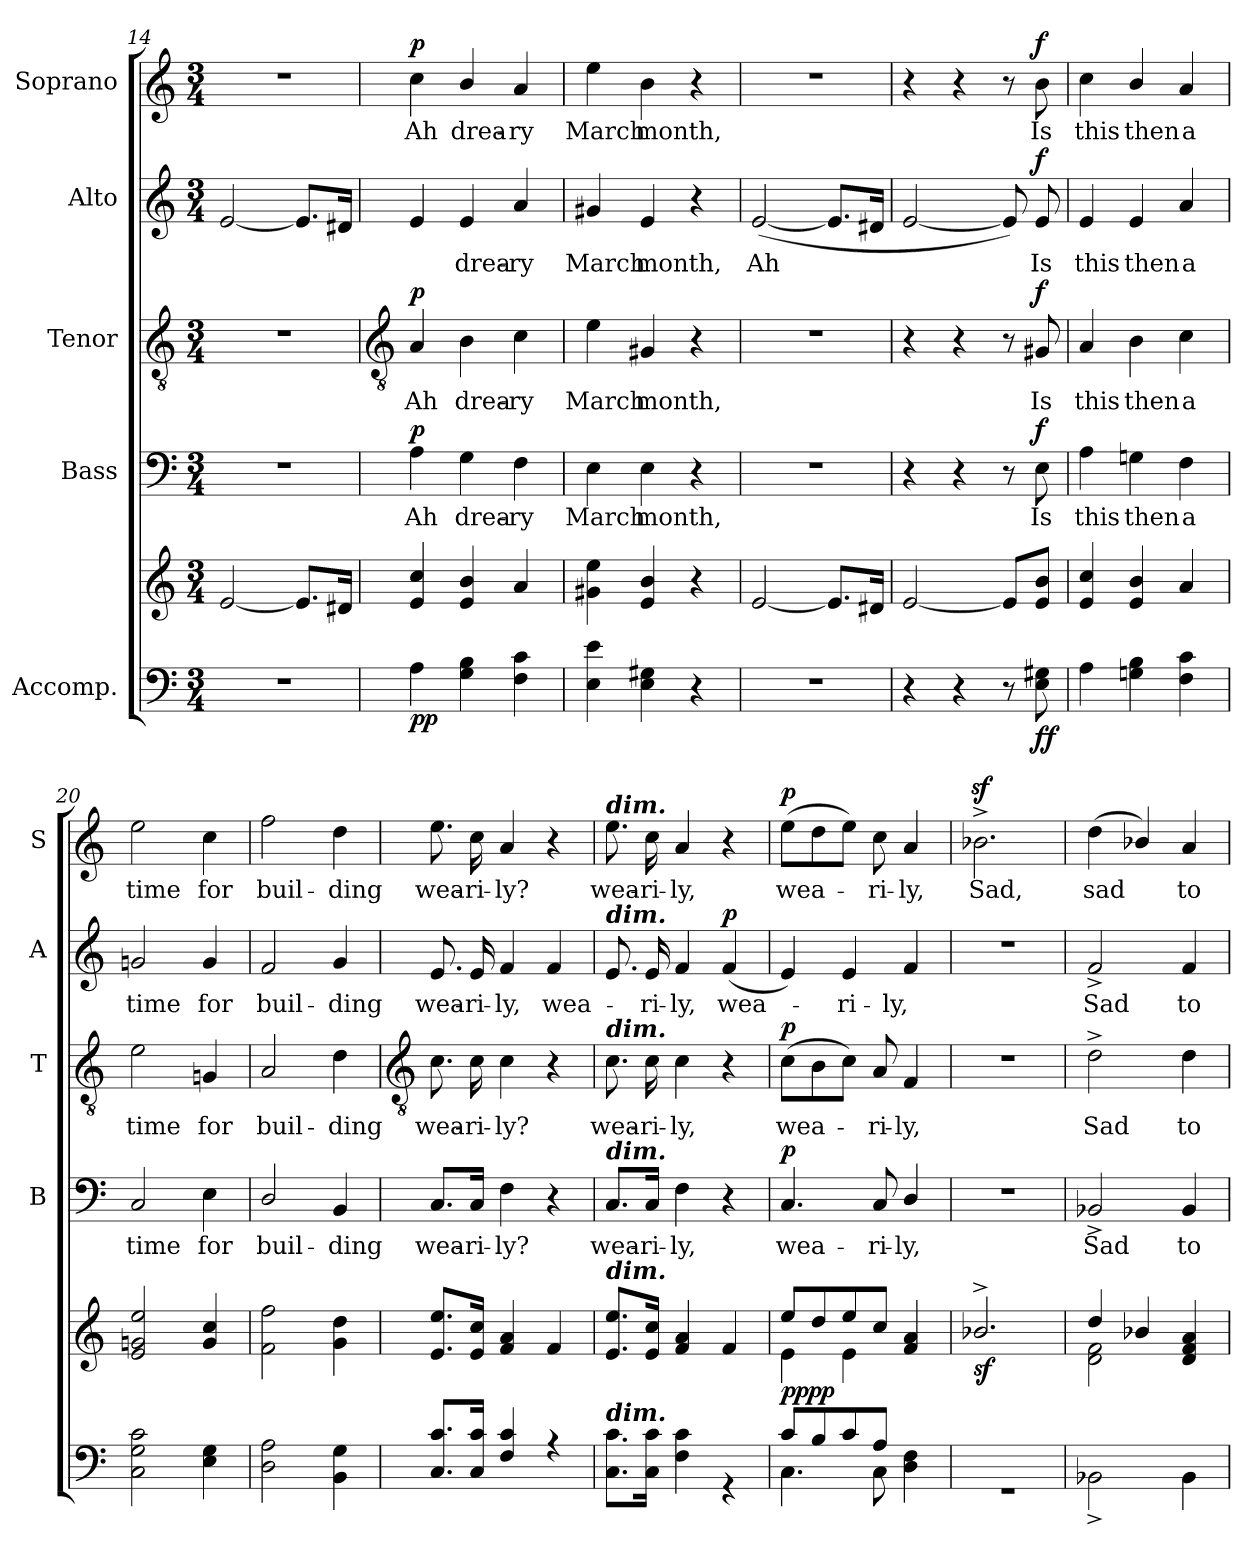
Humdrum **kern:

**kern	**kern	**dynam	**kern	**text	**dynam	**kern	**text	**dynam	**kern	**text	**dynam	**kern	**text	**dynam
*part5	*part5	*part5	*part4	*part4	*part4	*part3	*part3	*part3	*part2	*part2	*part2	*part1	*part1	*part1
*staff6	*staff5	*staff5/6	*staff4	*staff4	*staff4	*staff3	*staff3	*staff3	*staff2	*staff2	*staff2	*staff1	*staff1	*staff1
*I"Accomp.	*	*	*I"Bass	*	*	*I"Tenor	*	*	*I"Alto	*	*	*I"Soprano	*	*
*	*	*	*I'B	*	*	*I'T	*	*	*I'A	*	*	*I'S	*	*
*clefF4	*clefG2	*	*clefF4	*	*	*clefGv2	*	*	*clefG2	*	*	*clefG2	*	*
*k[]	*k[]	*	*k[]	*	*	*k[]	*	*	*k[]	*	*	*k[]	*	*
*C:	*C:	*	*C:	*	*	*C:	*	*	*C:	*	*	*C:	*	*
*M3/4	*M3/4	*	*M3/4	*	*	*M3/4	*	*	*M3/4	*	*	*M3/4	*	*
=14	=14	=14	=14	=14	=14	=14	=14	=14	=14	=14	=14	=14	=14	=14
!LO:N:vis=1	!	!	!LO:N:vis=1	!	!	!LO:N:vis=1	!	!	!	!	!	!LO:N:vis=1	!	!
2.r	[2e	.	2.r	.	.	2.r	.	.	[2e	.	.	2.r	.	.
.	8.eL]	.	.	.	.	.	.	.	8.eL]	.	.	.	.	.
.	16d#XJ	.	.	.	.	.	.	.	16d#XJ	.	.	.	.	.
!!LO:LB:g=z
=15	=15	=15	=15	=15	=15	=15	=15	=15	=15	=15	=15	=15	=15	=15
*	*	*	*	*	*	*clefGv2	*	*	*	*	*	*	*	*
!	!	!LO:DY:b=2	!	!LO:LY:b	!	!	!LO:LY:b	!	!	!	!	!	!LO:LY:b	!
!	!	!LO:DY:n=1:b	!	!	!LO:DY:b	!	!	!LO:DY:b	!	!	!	!	!	!LO:DY:b
4A	4e 4cc	p p	4A	Ah	p	4A	Ah	p	4e	.	.	4cc	Ah	p
!	!	!	!	!LO:LY:b	!	!	!LO:LY:b	!	!	!LO:LY:b	!	!	!LO:LY:b	!
4G 4B	4e/ 4b/	.	4G	drea-	.	4B	drea-	.	4e	drea-	.	4b/	drea-	.
!	!	!	!	!LO:LY:b	!	!	!LO:LY:b	!	!	!LO:LY:b	!	!	!LO:LY:b	!
4F 4c	4a	.	4F	-ry	.	4c	-ry	.	4a	-ry	.	4a	-ry	.
=16	=16	=16	=16	=16	=16	=16	=16	=16	=16	=16	=16	=16	=16	=16
!	!	!	!	!LO:LY:b	!	!	!LO:LY:b	!	!	!LO:LY:b	!	!	!LO:LY:b	!
4E 4e	4g#X 4ee	.	4E	March	.	4e	March	.	4g#X	March	.	4ee	March	.
!	!	!	!	!LO:LY:b	!	!	!LO:LY:b	!	!	!LO:LY:b	!	!	!LO:LY:b	!
4E 4G#X	4e 4b	.	4E	month,	.	4G#X	month,	.	4e	month,	.	4b	month,	.
4r	4r	.	4r	.	.	4r	.	.	4r	.	.	4r	.	.
=17	=17	=17	=17	=17	=17	=17	=17	=17	=17	=17	=17	=17	=17	=17
!LO:N:vis=1	!	!	!LO:N:vis=1	!	!	!LO:N:vis=1	!	!	!	!LO:LY:b	!	!LO:N:vis=1	!	!
2.r	[2e	.	2.r	.	.	2.r	.	.	(<[2e	Ah	.	2.r	.	.
.	8.eL]	.	.	.	.	.	.	.	8.eL]	.	.	.	.	.
.	16d#XJ	.	.	.	.	.	.	.	16d#XJ	.	.	.	.	.
=18	=18	=18	=18	=18	=18	=18	=18	=18	=18	=18	=18	=18	=18	=18
4r	[2e	.	4r	.	.	4r	.	.	[2e	.	.	4r	.	.
4r	.	.	4r	.	.	4r	.	.	.	.	.	4r	.	.
8r	8eL]	.	8r	.	.	8r	.	.	8e])	.	.	8r	.	.
!	!	!LO:DY:b=2	!	!LO:LY:b	!	!	!LO:LY:b	!	!	!LO:LY:b	!	!	!LO:LY:b	!
!	!	!LO:DY:n=1:b	!	!	!LO:DY:b	!	!	!LO:DY:b	!	!	!LO:DY:b	!	!	!LO:DY:b
8E 8G#X	8e 8bJ	f f	8E	Is	f	8G#X	Is	f	8e	Is	f	8b	Is	f
=19	=19	=19	=19	=19	=19	=19	=19	=19	=19	=19	=19	=19	=19	=19
!	!	!	!	!LO:LY:b	!	!	!LO:LY:b	!	!	!LO:LY:b	!	!	!LO:LY:b	!
4A	4e 4cc	.	4A	this	.	4A	this	.	4e	this	.	4cc	this	.
!	!	!	!	!LO:LY:b	!	!	!LO:LY:b	!	!	!LO:LY:b	!	!	!LO:LY:b	!
4Gn 4B	4e/ 4b/	.	4Gn	then	.	4B	then	.	4e	then	.	4b/	then	.
!	!	!	!	!LO:LY:b	!	!	!LO:LY:b	!	!	!LO:LY:b	!	!	!LO:LY:b	!
4F 4c	4a	.	4F	a	.	4c	a	.	4a	a	.	4a	a	.
=20	=20	=20	=20	=20	=20	=20	=20	=20	=20	=20	=20	=20	=20	=20
!	!	!	!	!LO:LY:b	!	!	!LO:LY:b	!	!	!LO:LY:b	!	!	!LO:LY:b	!
2C 2G 2c	2e 2gn 2ee	.	2C	time	.	2e	time	.	2gn	time	.	2ee	time	.
!	!	!	!	!LO:LY:b	!	!	!LO:LY:b	!	!	!LO:LY:b	!	!	!LO:LY:b	!
4E 4G	4g 4cc	.	4E	for	.	4Gn	for	.	4g	for	.	4cc	for	.
=21	=21	=21	=21	=21	=21	=21	=21	=21	=21	=21	=21	=21	=21	=21
!	!	!	!	!LO:LY:b	!	!	!LO:LY:b	!	!	!LO:LY:b	!	!	!LO:LY:b	!
2D 2A	2f 2ff	.	2D/	buil-	.	2A	buil-	.	2f	buil-	.	2ff	buil-	.
!	!	!	!	!LO:LY:b	!	!	!LO:LY:b	!	!	!LO:LY:b	!	!	!LO:LY:b	!
4BB 4G	4g 4dd	.	4BB	-ding	.	4d	-ding	.	4g	-ding	.	4dd	-ding	.
!!LO:LB:g=z
=22	=22	=22	=22	=22	=22	=22	=22	=22	=22	=22	=22	=22	=22	=22
*	*	*	*	*	*	*clefGv2	*	*	*	*	*	*	*	*
*^	*^	*	*	*	*	*	*	*	*	*	*	*	*	*
!	!LO:N:vis=1	!	!LO:N:vis=1	!	!	!LO:LY:b	!	!	!LO:LY:b	!	!	!LO:LY:b	!	!	!LO:LY:b	!
8.C 8.cL	2.ryy	8.e 8.eeL	2.ryy	.	8.C/L	wea-	.	8.c	wea-	.	8.e	wea-	.	8.ee	wea-	.
!	!	!	!	!	!	!LO:LY:b	!	!	!LO:LY:b	!	!	!LO:LY:b	!	!	!LO:LY:b	!
16C 16cJ	.	16e 16ccJ	.	.	16C/Jk	-ri-	.	16c	-ri-	.	16e	-ri-	.	16cc	-ri-	.
!	!	!	!	!	!	!LO:LY:b	!	!	!LO:LY:b	!	!	!LO:LY:b	!	!	!LO:LY:b	!
4F 4c	.	4f 4a	.	.	4F	-ly?	.	4c	-ly?	.	4f	-ly,	.	4a	-ly?	.
!	!	!	!	!	!	!	!	!	!	!	!	!LO:LY:b	!	!	!	!
4r	.	4f	.	.	4r	.	.	4r	.	.	4f	wea-	.	4r	.	.
=23	=23	=23	=23	=23	=23	=23	=23	=23	=23	=23	=23	=23	=23	=23	=23	=23
!	!	!	!	!	!	!	!	!	!	!	!	!	!	!LO:TX:a:Bi:t=dim.	!	!
!	!	!	!	!	!	!	!	!	!	!	!LO:TX:a:Bi:t=dim.	!	!	!	!	!
!	!	!	!	!	!	!	!	!LO:TX:a:Bi:t=dim.	!	!	!	!	!	!	!	!
!	!	!	!	!	!LO:TX:a:Bi:t=dim.	!	!	!	!	!	!	!	!	!	!	!
!	!	!LO:TX:a:Bi:t=dim.	!	!	!	!	!	!	!	!	!	!	!	!	!	!
!LO:TX:a:Bi:t=dim.	!	!	!	!	!	!	!	!	!	!	!	!	!	!	!	!
!LO:N:vis=1	!	!	!LO:N:vis=1	!	!	!LO:LY:b	!	!	!LO:LY:b	!	!	!	!	!	!LO:LY:b	!
2.ryy	8.C\ 8.c\L	8.e 8.eeL	2.ryy	.	8.C/L	wea-	.	8.c	wea-	.	8.e	.	.	8.ee	wea-	.
!	!	!	!	!	!	!LO:LY:b	!	!	!LO:LY:b	!	!	!LO:LY:b	!	!	!LO:LY:b	!
.	16C\ 16c\J	16e 16ccJ	.	.	16C/Jk	-ri-	.	16c	-ri-	.	16e	ri-	.	16cc	-ri-	.
!	!	!	!	!	!	!LO:LY:b	!	!	!LO:LY:b	!	!	!LO:LY:b	!	!	!LO:LY:b	!
.	4F\ 4c\	4f 4a	.	.	4F	-ly,	.	4c	-ly,	.	4f	-ly,	.	4a	-ly,	.
!	!	!	!	!	!	!	!	!	!	!	!	!LO:LY:b	!LO:DY:b	!	!	!
.	4r	4f	.	.	4r	.	.	4r	.	.	(<4f	wea-	p	4r	.	.
=24	=24	=24	=24	=24	=24	=24	=24	=24	=24	=24	=24	=24	=24	=24	=24	=24
!	!	!	!	!LO:DY:a=2	!	!LO:LY:b	!	!	!LO:LY:b	!	!	!	!	!	!LO:LY:b	!
!	!	!	!	!LO:DY:n=1:b=2	!	!	!	!	!	!	!	!	!	!	!	!
!	!	!	!	!LO:DY:n=2:b	!	!	!	!	!	!	!	!	!	!	!	!
!	!	!	!	!LO:DY:n=3:b	!	!	!LO:DY:b	!	!	!LO:DY:b	!	!	!	!	!	!LO:DY:b
8c/L	4.C\	8ee/L	4e\	p p p p	4.C	wea-	p	(>8cL	wea-	p	4e)	.	.	(>8eeL	wea-	p
8B/	.	8dd/	.	.	.	.	.	8B	.	.	.	.	.	8dd	.	.
!	!	!	!	!	!	!	!	!	!	!	!	!LO:LY:b	!	!	!	!
8c/	.	8ee/	4e\	.	.	.	.	8cJ)	.	.	4e	ri-	.	8eeJ)	.	.
!	!	!	!	!	!	!LO:LY:b	!	!	!LO:LY:b	!	!	!	!	!	!LO:LY:b	!
8A/J	8C\	8cc/J	.	.	8C	-ri-	.	8A	ri-	.	.	.	.	8cc	ri-	.
!	!	!	!	!	!	!LO:LY:b	!	!	!LO:LY:b	!	!	!LO:LY:b	!	!	!LO:LY:b	!
4ryy	4D\ 4F\	4f 4a	4ryy	.	4D/	-ly,	.	4F	-ly,	.	4f	-ly,	.	4a	-ly,	.
=25	=25	=25	=25	=25	=25	=25	=25	=25	=25	=25	=25	=25	=25	=25	=25	=25
!LO:N:vis=1	!LO:N:vis=1	!	!LO:N:vis=1	!LO:DY:b	!LO:N:vis=1	!	!	!LO:N:vis=1	!	!	!LO:N:vis=1	!	!	!	!LO:LY:b	!
2.ryy	2.r	2.b-X^	2.ryy	sf	2.r	.	.	2.r	.	.	2.r	.	.	2.b-Xz<^	Sad,	.
=26	=26	=26	=26	=26	=26	=26	=26	=26	=26	=26	=26	=26	=26	=26	=26	=26
!LO:N:vis=1	!	!	!	!	!	!LO:LY:b	!	!	!LO:LY:b	!	!	!LO:LY:b	!	!	!LO:LY:b	!
2.ryy	2BB-X^\	4dd/	2d\ 2f\	.	2BB-X^	Sad	.	2d^	Sad	.	2f^	Sad	.	(<4dd	sad	.
.	.	4b-X/	.	.	.	.	.	.	.	.	.	.	.	4b-X/)	.	.
!	!	!	!	!	!	!LO:LY:b	!	!	!LO:LY:b	!	!	!LO:LY:b	!	!	!LO:LY:b	!
.	4BB-\	4d 4f 4a	4ryy	.	4BB-	to	.	4d	to	.	4f	to	.	4a	to	.
*v	*v	*	*	*	*	*	*	*	*	*	*	*	*	*	*	*
*	*v	*v	*	*	*	*	*	*	*	*	*	*	*	*	*
=	=	=	=	=	=	=	=	=	=	=	=	=	=	=
*-	*-	*-	*-	*-	*-	*-	*-	*-	*-	*-	*-	*-	*-	*-
